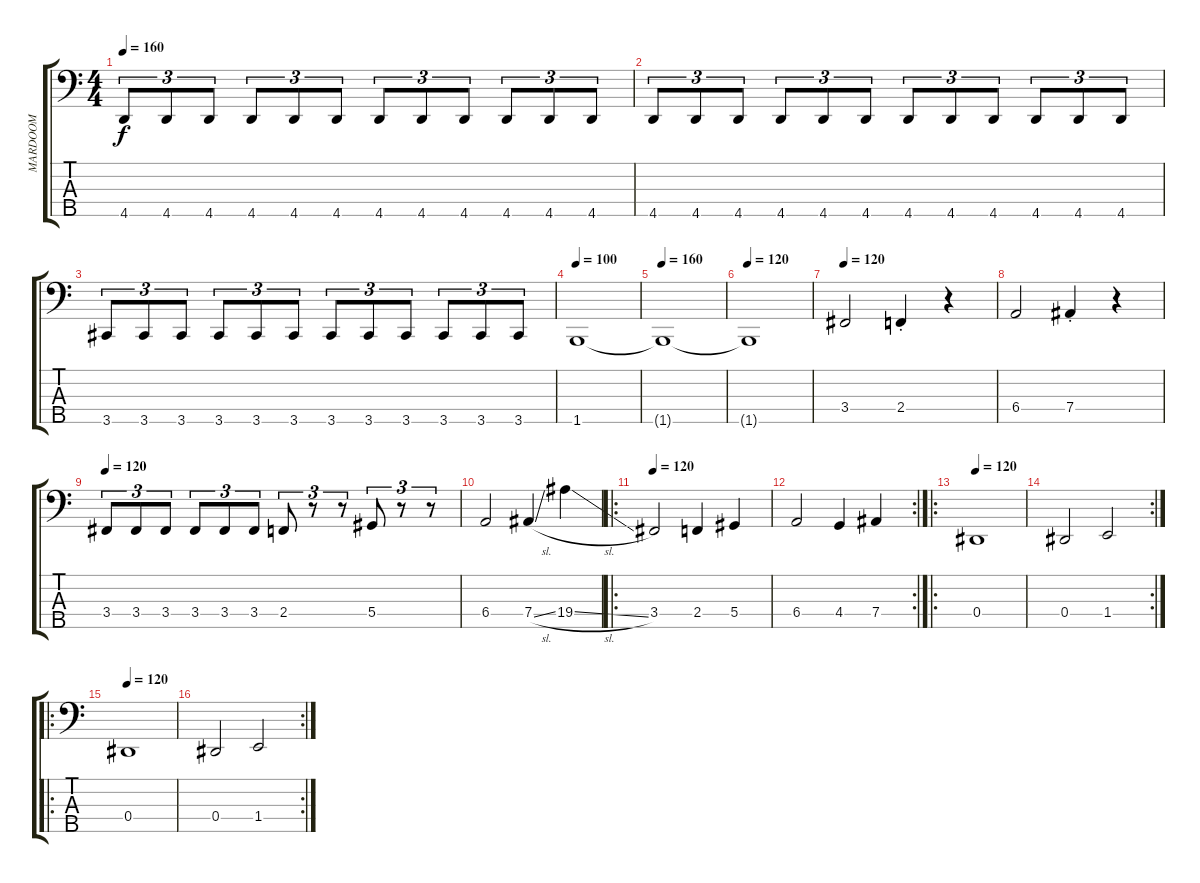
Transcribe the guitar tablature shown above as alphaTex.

\track ("MARDOOM" "MARDOOM") {instrument acousticbass}
\staff {score tabs}
\tuning (Gb2 Db2 Ab1 Eb1 Bb0) {hide}
\ts (4 4)
\tempo 160
\clef f4
\ks c
4.5.8{tu (3 2) dy f} 4.5.8{tu (3 2)} 4.5.8{tu (3 2)} 4.5.8{tu (3 2)} 4.5.8{tu (3 2)} 4.5.8{tu (3 2)} 4.5.8{tu (3 2)} 4.5.8{tu (3 2)} 4.5.8{tu (3 2)} 4.5.8{tu (3 2)} 4.5.8{tu (3 2)} 4.5.8{tu (3 2)} |
4.5.8{tu (3 2)} 4.5.8{tu (3 2)} 4.5.8{tu (3 2)} 4.5.8{tu (3 2)} 4.5.8{tu (3 2)} 4.5.8{tu (3 2)} 4.5.8{tu (3 2)} 4.5.8{tu (3 2)} 4.5.8{tu (3 2)} 4.5.8{tu (3 2)} 4.5.8{tu (3 2)} 4.5.8{tu (3 2)} |
3.5.8{tu (3 2)} 3.5.8{tu (3 2)} 3.5.8{tu (3 2)} 3.5.8{tu (3 2)} 3.5.8{tu (3 2)} 3.5.8{tu (3 2)} 3.5.8{tu (3 2)} 3.5.8{tu (3 2)} 3.5.8{tu (3 2)} 3.5.8{tu (3 2)} 3.5.8{tu (3 2)} 3.5.8{tu (3 2)} |
\tempo 100
1.5.1 |
\tempo 160
1.5{t}.1 |
\tempo 120
1.5{t}.1 |
\tempo 120
3.4.2 2.4{st}.4 r.4 |
6.4.2 7.4{st}.4 r.4 |
\tempo 120
3.4.8{tu (3 2)} 3.4.8{tu (3 2)} 3.4.8{tu (3 2)} 3.4.8{tu (3 2)} 3.4.8{tu (3 2)} 3.4.8{tu (3 2)} 2.4.8{tu (3 2)} r.8{tu (3 2)} r.8{tu (3 2)} 5.4.8{tu (3 2)} r.8{tu (3 2)} r.8{tu (3 2)} |
6.4.2 7.4{sl}.4 19.4{sl}.4 |
\ro
\tempo 120
3.4.2 2.4.4 5.4.4 |
\rc 2
6.4.2 4.4.4 7.4.4 |
\ro
\tempo 120
0.4.1 |
\rc 2
0.4.2 1.4.2 |
\ro
\tempo 120
0.4.1 |
\rc 2
0.4.2 1.4.2
